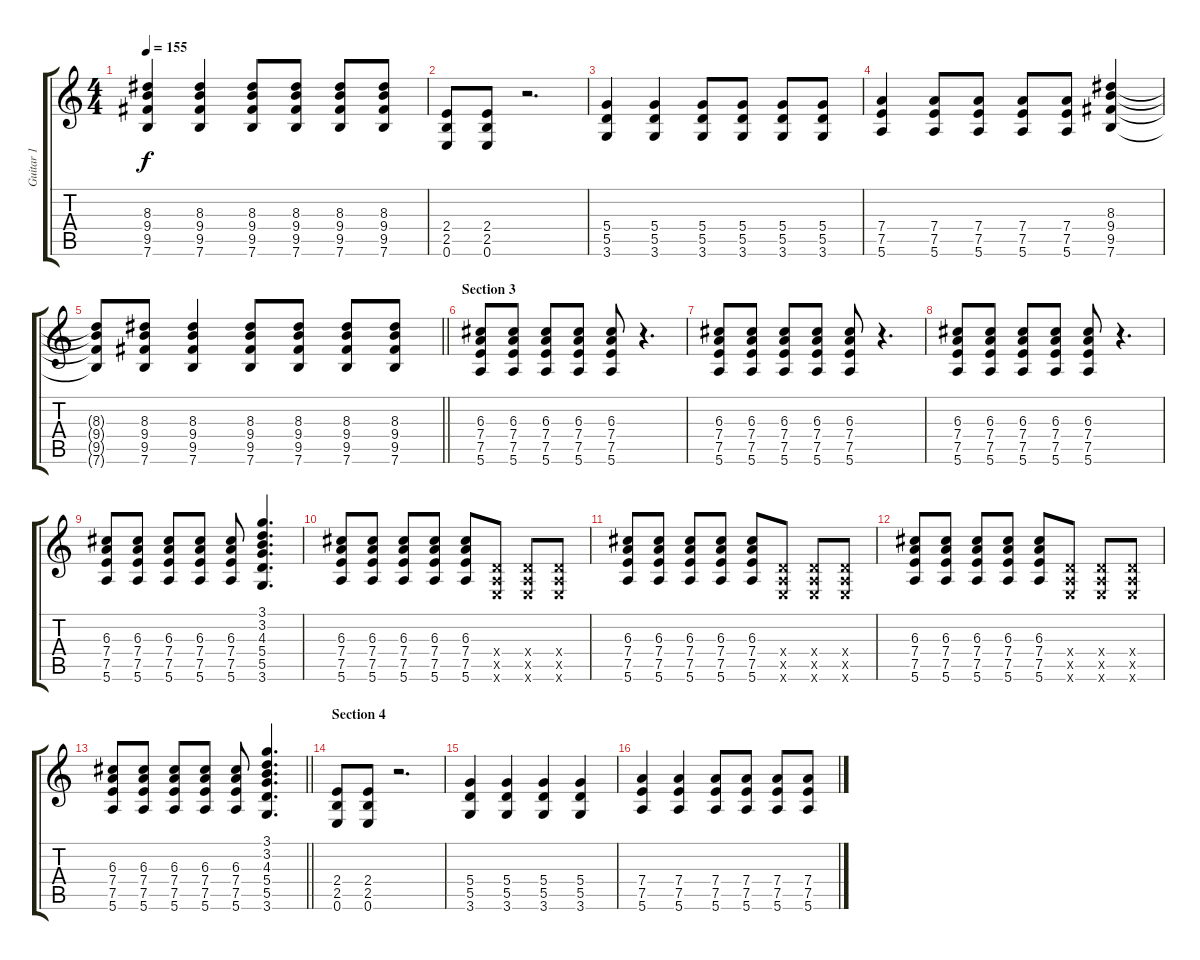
\track ("Guitar 1" "Guitar 1") {instrument overdrivenguitar}
\staff {score tabs}
\tuning (E4 B3 G3 D3 A2 E2) {hide}
\ts (4 4)
\tempo 155
\clef g2
\ks c
(8.3 9.4 9.5 7.6).4{dy f} (8.3 9.4 9.5 7.6).4 (8.3 9.4 9.5 7.6).8 (8.3 9.4 9.5 7.6).8 (8.3 9.4 9.5 7.6).8 (8.3 9.4 9.5 7.6).8 |
(2.4 2.5 0.6).8 (2.4 2.5 0.6).8 r.2{d} |
(5.4 5.5 3.6).4 (5.4 5.5 3.6).4 (5.4 5.5 3.6).8 (5.4 5.5 3.6).8 (5.4 5.5 3.6).8 (5.4 5.5 3.6).8 |
(7.4 7.5 5.6).4 (7.4 7.5 5.6).8 (7.4 7.5 5.6).8 (7.4 7.5 5.6).8 (7.4 7.5 5.6).8 (8.3 9.4 9.5 7.6).4 |
\barLineRight lightlight
(8.3{t} 9.4{t} 9.5{t} 7.6{t}).8 (8.3 9.4 9.5 7.6).8 (8.3 9.4 9.5 7.6).4 (8.3 9.4 9.5 7.6).8 (8.3 9.4 9.5 7.6).8 (8.3 9.4 9.5 7.6).8 (8.3 9.4 9.5 7.6).8 |
\section ("" "Section 3")
(6.3 7.4 7.5 5.6).8 (6.3 7.4 7.5 5.6).8 (6.3 7.4 7.5 5.6).8 (6.3 7.4 7.5 5.6).8 (6.3 7.4 7.5 5.6).8 r.4{d} |
(6.3 7.4 7.5 5.6).8 (6.3 7.4 7.5 5.6).8 (6.3 7.4 7.5 5.6).8 (6.3 7.4 7.5 5.6).8 (6.3 7.4 7.5 5.6).8 r.4{d} |
(6.3 7.4 7.5 5.6).8 (6.3 7.4 7.5 5.6).8 (6.3 7.4 7.5 5.6).8 (6.3 7.4 7.5 5.6).8 (6.3 7.4 7.5 5.6).8 r.4{d} |
(6.3 7.4 7.5 5.6).8 (6.3 7.4 7.5 5.6).8 (6.3 7.4 7.5 5.6).8 (6.3 7.4 7.5 5.6).8 (6.3 7.4 7.5 5.6).8 (3.1 3.2 4.3 5.4 5.5 3.6).4{d} |
(6.3 7.4 7.5 5.6).8 (6.3 7.4 7.5 5.6).8 (6.3 7.4 7.5 5.6).8 (6.3 7.4 7.5 5.6).8 (6.3 7.4 7.5 5.6).8 (0.4{x} 0.5{x} 0.6{x}).8 (0.4{x} 0.5{x} 0.6{x}).8 (0.4{x} 0.5{x} 0.6{x}).8 |
(6.3 7.4 7.5 5.6).8 (6.3 7.4 7.5 5.6).8 (6.3 7.4 7.5 5.6).8 (6.3 7.4 7.5 5.6).8 (6.3 7.4 7.5 5.6).8 (0.4{x} 0.5{x} 0.6{x}).8 (0.4{x} 0.5{x} 0.6{x}).8 (0.4{x} 0.5{x} 0.6{x}).8 |
(6.3 7.4 7.5 5.6).8 (6.3 7.4 7.5 5.6).8 (6.3 7.4 7.5 5.6).8 (6.3 7.4 7.5 5.6).8 (6.3 7.4 7.5 5.6).8 (0.4{x} 0.5{x} 0.6{x}).8 (0.4{x} 0.5{x} 0.6{x}).8 (0.4{x} 0.5{x} 0.6{x}).8 |
\barLineRight lightlight
(6.3 7.4 7.5 5.6).8 (6.3 7.4 7.5 5.6).8 (6.3 7.4 7.5 5.6).8 (6.3 7.4 7.5 5.6).8 (6.3 7.4 7.5 5.6).8 (3.1 3.2 4.3 5.4 5.5 3.6).4{d} |
\section ("" "Section 4")
(2.4 2.5 0.6).8 (2.4 2.5 0.6).8 r.2{d} |
(5.4 5.5 3.6).4 (5.4 5.5 3.6).4 (5.4 5.5 3.6).4 (5.4 5.5 3.6).4 |
(7.4 7.5 5.6).4 (7.4 7.5 5.6).4 (7.4 7.5 5.6).8 (7.4 7.5 5.6).8 (7.4 7.5 5.6).8 (7.4 7.5 5.6).8
